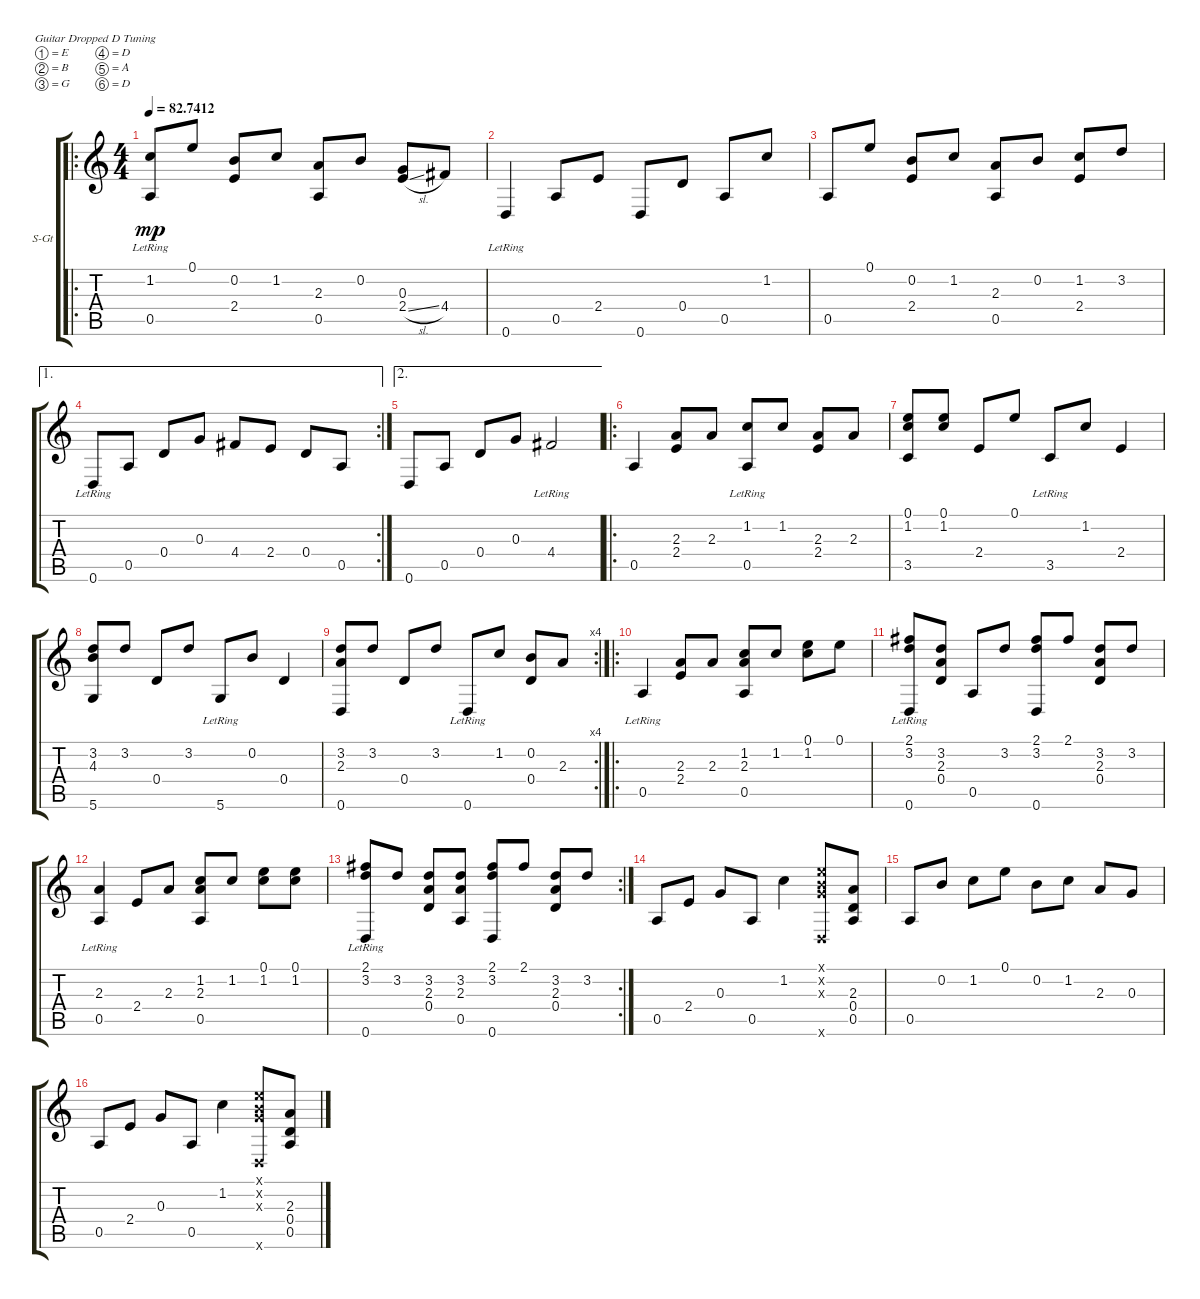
\defaultSystemsLayout 4
\bracketExtendMode groupsimilarinstruments
\firstSystemTrackNameOrientation horizontal
\otherSystemsTrackNameOrientation horizontal
\track ("Steel Guitar" "S-Gt") {instrument acousticguitarsteel}
\staff {score tabs}
\tuning (E4 B3 G3 D3 A2 D2)
\ro
\ts (4 4)
\tempo
82.7412
\accidentals auto
\clef g2
\ottava regular
\simile none
\scale
0.487395
\ks c
(1.2{lr} 0.5).8{dy mp instrument acousticguitarsteel} 0.1.8 (2.4 0.2).8 1.2.8 (2.3 0.5).8 0.2.8 (0.3 2.4{sl}).8 4.4.8 |
\scale
0.256303 0.6{lr}.4 0.5.8 2.4.8 0.6.8 0.4.8 0.5.8 1.2.8 |
\scale
0.256303 0.5.8 0.1.8 (0.2 2.4).8 1.2.8 (2.3 0.5).8 0.2.8 (1.2 2.4).8 3.2.8 |
\ae 1
\rc 2
0.6{lr}.8 0.5.8 0.4.8 0.3.8 4.4.8 2.4.8 0.4.8 0.5.8 |
\ae 2
0.6.8 0.5.8 0.4.8 0.3.8 4.4{lr}.2 |
\ro
0.5.4 (2.4 2.3).8 2.3.8 (1.2 0.5{lr}).8 1.2.8 (2.3 2.4).8 2.3.8 |
(3.5 1.2 0.1).8 (1.2 0.1).8 2.4.8 0.1.8 3.5{lr}.8 1.2.8 2.4.4 |
(3.2 4.3 5.6).8 3.2.8 0.4.8 3.2.8 5.6{lr}.8 0.2.8 0.4.4 |
\rc 4
(3.2 2.3 0.6).8 3.2.8 0.4.8 3.2.8 0.6{lr}.8 1.2.8 (0.4 0.2).8 2.3.8 |
\ro
0.5{lr}.4 (2.4 2.3).8 2.3.8 (2.3 0.5 1.2).8 1.2.8 (1.2 0.1).8 0.1.8 |
(2.1 3.2 0.6{lr}).8 (3.2 2.3 0.4).8 0.5.8 3.2.8 (2.1 3.2 0.6).8 2.1.8 (3.2 2.3 0.4).8 3.2.8 |
(2.3 0.5{lr}).4 2.4.8 2.3.8 (1.2 2.3 0.5).8 1.2.8 (1.2 0.1).8 (0.1 1.2).8 |
\rc 2
(2.1 3.2 0.6{lr}).8 3.2.8 (3.2 2.3 0.4).8 (3.2 2.3 0.5).8 (2.1 3.2 0.6).8 2.1.8 (2.3 0.4 3.2).8 3.2.8 |
0.5.8 2.4.8 0.3.8 0.5.8 1.2.4 (0.1{x} 0.2{x} 0.3{x} 0.6{x}).8 (2.3 0.4 0.5).8 |
0.5.8 0.2.8 1.2.8 0.1.8 0.2.8 1.2.8 2.3.8 0.3.8 |
0.5.8 2.4.8 0.3.8 0.5.8 1.2.4 (0.1{x} 0.2{x} 0.3{x} 0.6{x}).8 (2.3 0.4 0.5).8
